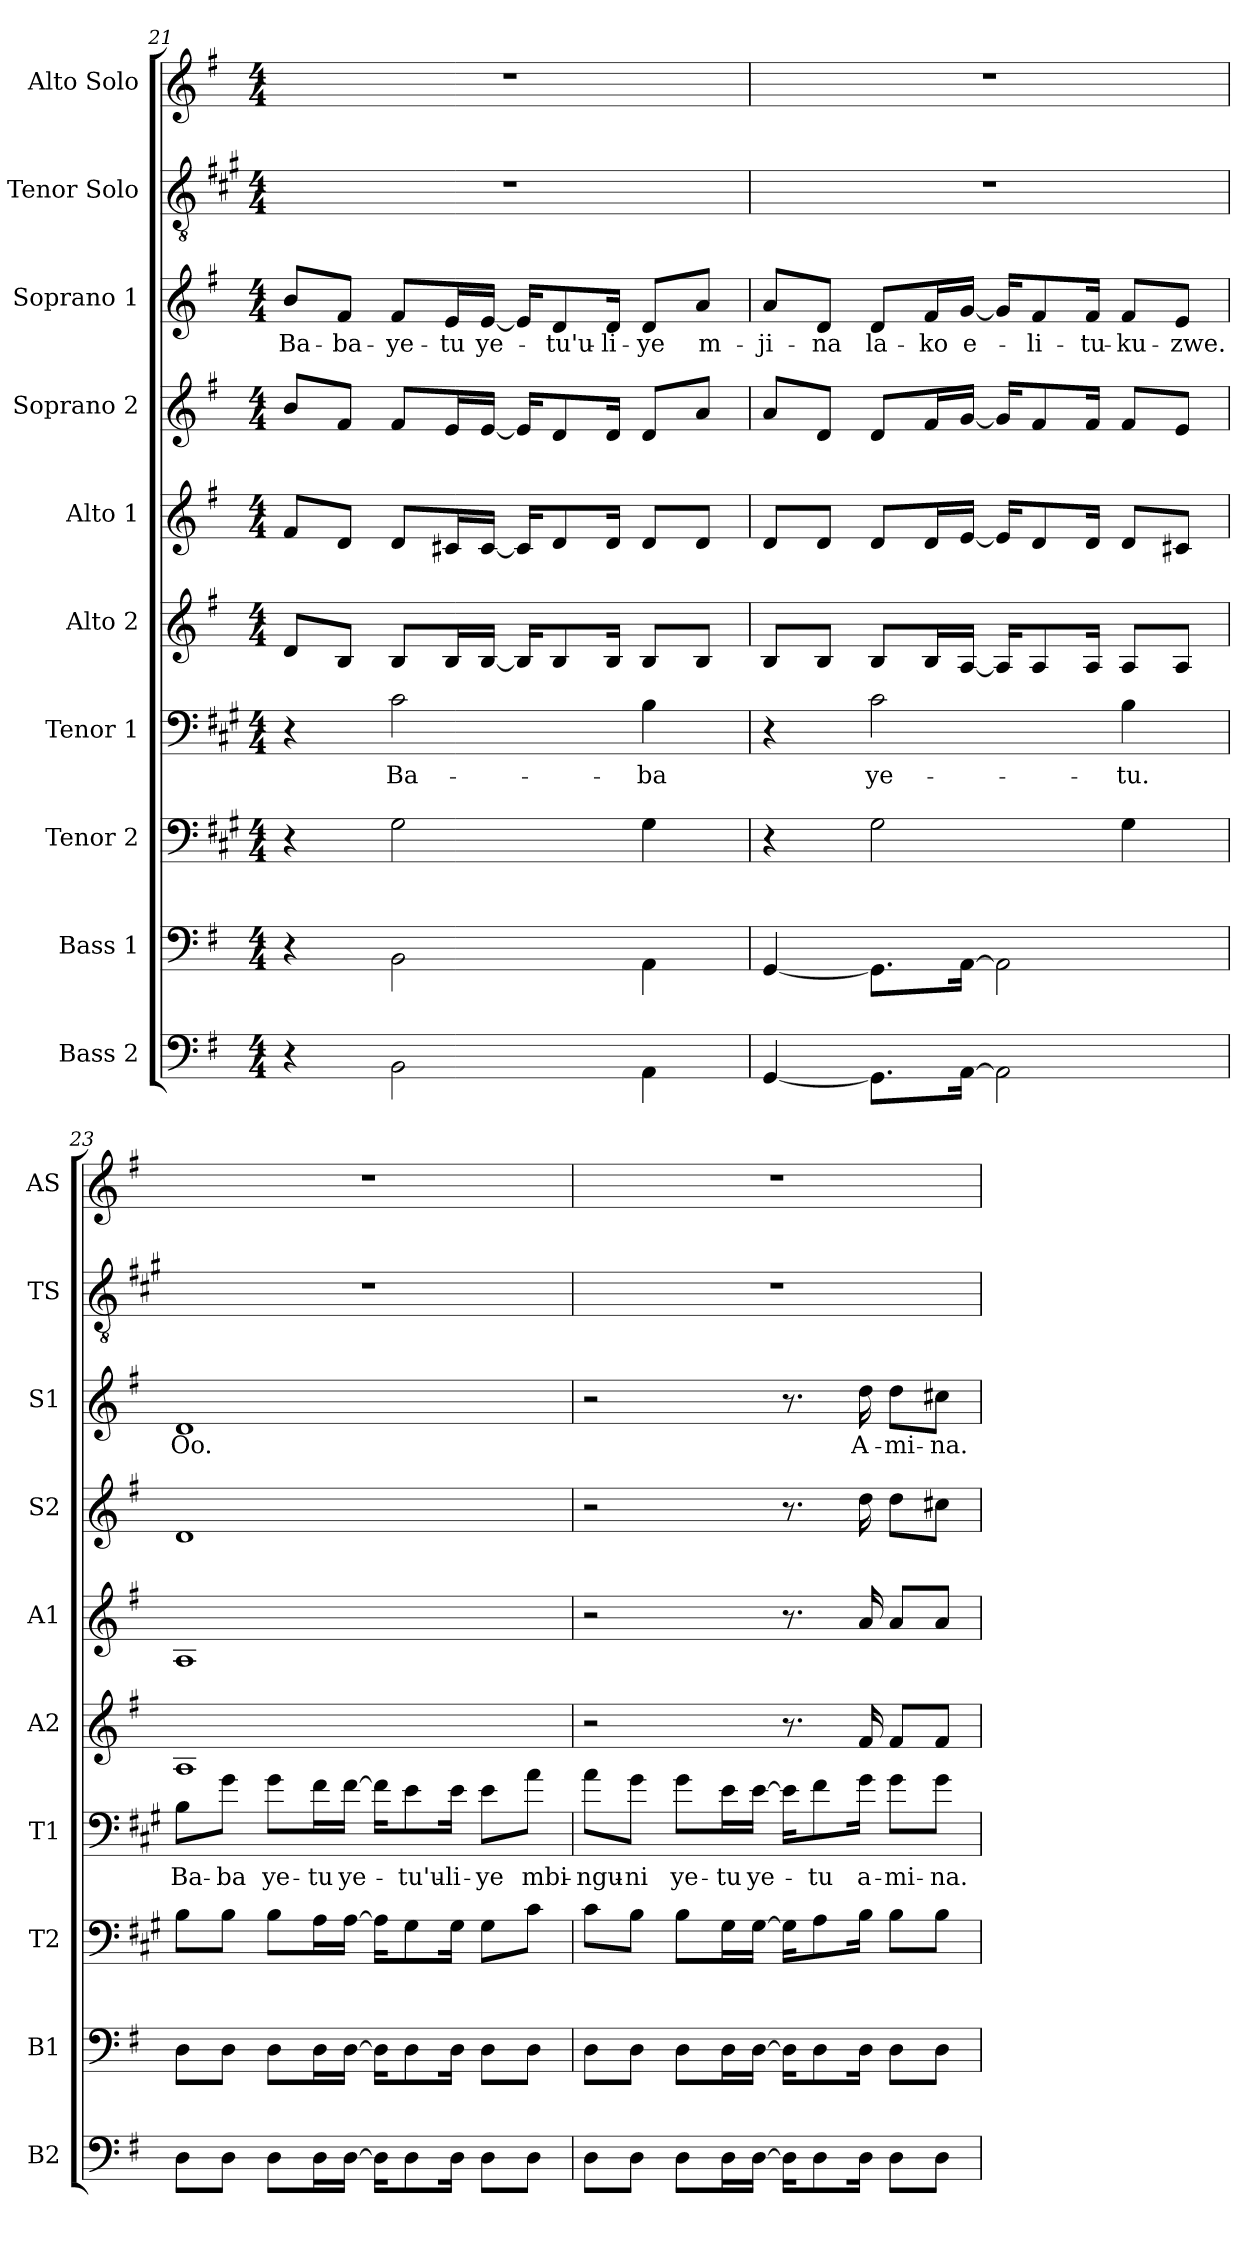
**kern	**kern	**kern	**kern	**text	**kern	**kern	**kern	**kern	**text	**kern	**kern
*part10	*part9	*part8	*part7	*part7	*part6	*part5	*part4	*part3	*part3	*part2	*part1
*staff10	*staff9	*staff8	*staff7	*staff7	*staff6	*staff5	*staff4	*staff3	*staff3	*staff2	*staff1
*I"Bass 2	*I"Bass 1	*I"Tenor 2	*I"Tenor 1	*	*I"Alto 2	*I"Alto 1	*I"Soprano 2	*I"Soprano 1	*	*I"Tenor Solo	*I"Alto Solo
*I'B2	*I'B1	*I'T2	*I'T1	*	*I'A2	*I'A1	*I'S2	*I'S1	*	*I'TS	*I'AS
!!LO:PB:g=z
*clefF4	*clefF4	*clefF4	*clefF4	*	*clefG2	*clefG2	*clefG2	*clefG2	*	*clefGv2	*clefG2
*	*	*ITrd1c2	*ITrd1c2	*	*	*	*	*	*	*ITrd1c2	*
*k[f#]	*k[f#]	*k[f#]	*k[f#]	*	*k[f#]	*k[f#]	*k[f#]	*k[f#]	*	*k[f#]	*k[f#]
*M4/4	*M4/4	*M4/4	*M4/4	*	*M4/4	*M4/4	*M4/4	*M4/4	*	*M4/4	*M4/4
=21	=21	=21	=21	=21	=21	=21	=21	=21	=21	=21	=21
!	!	!	!	!	!	!	!	!	!LO:LY:b	!	!
4r	4r	4r	4r	.	8d/L	8f#/L	8b/L	8b/L	Ba-	1r	1r
!	!	!	!	!	!	!	!	!	!LO:LY:b	!	!
.	.	.	.	.	8B/J	8d/J	8f#/J	8f#/J	-ba-	.	.
!	!	!	!	!LO:LY:b	!	!	!	!	!LO:LY:b	!	!
2BB\	2BB\	2F#\	2B\	Ba-	8B/L	8d/L	8f#/L	8f#/L	-ye-	.	.
!	!	!	!	!	!	!	!	!	!LO:LY:b	!	!
.	.	.	.	.	16B/L	16c#X/L	16e/L	16e/L	-tu	.	.
!	!	!	!	!	!	!	!	!	!LO:LY:b	!	!
.	.	.	.	.	[16B/JJ	[16c#/JJ	[16e/JJ	[16e/JJ	ye-	.	.
.	.	.	.	.	16B/KL]	16c#/KL]	16e/KL]	16e/KL]	.	.	.
!	!	!	!	!	!	!	!	!	!LO:LY:b	!	!
.	.	.	.	.	8B/	8d/	8d/	8d/	-tu'u-	.	.
!	!	!	!	!	!	!	!	!	!LO:LY:b	!	!
.	.	.	.	.	16B/Jk	16d/Jk	16d/Jk	16d/Jk	-li-	.	.
!	!	!	!	!LO:LY:b	!	!	!	!	!LO:LY:b	!	!
4AA\	4AA\	4F#\	4A\	-ba	8B/L	8d/L	8d/L	8d/L	-ye	.	.
!	!	!	!	!	!	!	!	!	!LO:LY:b	!	!
.	.	.	.	.	8B/J	8d/J	8a/J	8a/J	m-	.	.
=22	=22	=22	=22	=22	=22	=22	=22	=22	=22	=22	=22
!	!	!	!	!	!	!	!	!	!LO:LY:b	!	!
[4GG/	[4GG/	4r	4r	.	8B/L	8d/L	8a/L	8a/L	-ji-	1r	1r
!	!	!	!	!	!	!	!	!	!LO:LY:b	!	!
.	.	.	.	.	8B/J	8d/J	8d/J	8d/J	-na	.	.
!	!	!	!	!LO:LY:b	!	!	!	!	!LO:LY:b	!	!
8.GG\L]	8.GG\L]	2F#\	2B\	ye-	8B/L	8d/L	8d/L	8d/L	la-	.	.
!	!	!	!	!	!	!	!	!	!LO:LY:b	!	!
.	.	.	.	.	16B/L	16d/L	16f#/L	16f#/L	-ko	.	.
!	!	!	!	!	!	!	!	!	!LO:LY:b	!	!
[16AA\Jk	[16AA\Jk	.	.	.	[16A/JJ	[16e/JJ	[16g/JJ	[16g/JJ	e-	.	.
2AA\]	2AA\]	.	.	.	16A/KL]	16e/KL]	16g/KL]	16g/KL]	.	.	.
!	!	!	!	!	!	!	!	!	!LO:LY:b	!	!
.	.	.	.	.	8A/	8d/	8f#/	8f#/	-li-	.	.
!	!	!	!	!	!	!	!	!	!LO:LY:b	!	!
.	.	.	.	.	16A/Jk	16d/Jk	16f#/Jk	16f#/Jk	-tu-	.	.
!	!	!	!	!LO:LY:b	!	!	!	!	!LO:LY:b	!	!
.	.	4F#\	4A\	-tu.	8A/L	8d/L	8f#/L	8f#/L	-ku-	.	.
!	!	!	!	!	!	!	!	!	!LO:LY:b	!	!
.	.	.	.	.	8A/J	8c#X/J	8e/J	8e/J	-zwe.	.	.
!!LO:PB:g=z
=23	=23	=23	=23	=23	=23	=23	=23	=23	=23	=23	=23
!	!	!	!	!LO:LY:b	!	!	!	!	!LO:LY:b	!	!
8D\L	8D\L	8A\L	8A\L	Ba-	1A	1A	1d	1d	Oo.	1r	1r
!	!	!	!	!LO:LY:b	!	!	!	!	!	!	!
8D\J	8D\J	8A\J	8f#\J	-ba	.	.	.	.	.	.	.
!	!	!	!	!LO:LY:b	!	!	!	!	!	!	!
8D\L	8D\L	8A\L	8f#\L	ye-	.	.	.	.	.	.	.
!	!	!	!	!LO:LY:b	!	!	!	!	!	!	!
16D\L	16D\L	16G\L	16e\L	-tu	.	.	.	.	.	.	.
!	!	!	!	!LO:LY:b	!	!	!	!	!	!	!
[16D\JJ	[16D\JJ	[16G\JJ	[16e\JJ	ye-	.	.	.	.	.	.	.
16D\KL]	16D\KL]	16G\KL]	16e\KL]	.	.	.	.	.	.	.	.
!	!	!	!	!LO:LY:b	!	!	!	!	!	!	!
8D\	8D\	8F#\	8d\	-tu'u-	.	.	.	.	.	.	.
!	!	!	!	!LO:LY:b	!	!	!	!	!	!	!
16D\Jk	16D\Jk	16F#\Jk	16d\Jk	-li-	.	.	.	.	.	.	.
!	!	!	!	!LO:LY:b	!	!	!	!	!	!	!
8D\L	8D\L	8F#\L	8d\L	-ye	.	.	.	.	.	.	.
!	!	!	!	!LO:LY:b	!	!	!	!	!	!	!
8D\J	8D\J	8B\J	8g\J	mbi-	.	.	.	.	.	.	.
=24	=24	=24	=24	=24	=24	=24	=24	=24	=24	=24	=24
!	!	!	!	!LO:LY:b	!	!	!	!	!	!	!
8D\L	8D\L	8B\L	8g\L	-ngu-	2r	2r	2r	2r	.	1r	1r
!	!	!	!	!LO:LY:b	!	!	!	!	!	!	!
8D\J	8D\J	8A\J	8f#\J	-ni	.	.	.	.	.	.	.
!	!	!	!	!LO:LY:b	!	!	!	!	!	!	!
8D\L	8D\L	8A\L	8f#\L	ye-	.	.	.	.	.	.	.
!	!	!	!	!LO:LY:b	!	!	!	!	!	!	!
16D\L	16D\L	16F#\L	16d\L	-tu	.	.	.	.	.	.	.
!	!	!	!	!LO:LY:b	!	!	!	!	!	!	!
[16D\JJ	[16D\JJ	[16F#\JJ	[16d\JJ	ye-	.	.	.	.	.	.	.
16D\KL]	16D\KL]	16F#\KL]	16d\KL]	.	8.r	8.r	8.r	8.r	.	.	.
!	!	!	!	!LO:LY:b	!	!	!	!	!	!	!
8D\	8D\	8G\	8e\	-tu	.	.	.	.	.	.	.
!	!	!	!	!LO:LY:b	!	!	!	!	!LO:LY:b	!	!
16D\Jk	16D\Jk	16A\Jk	16f#\Jk	a-	16f#/	16a/	16dd\	16dd\	A-	.	.
!	!	!	!	!LO:LY:b	!	!	!	!	!LO:LY:b	!	!
8D\L	8D\L	8A\L	8f#\L	-mi-	8f#/L	8a/L	8dd\L	8dd\L	-mi-	.	.
!	!	!	!	!LO:LY:b	!	!	!	!	!LO:LY:b	!	!
8D\J	8D\J	8A\J	8f#\J	-na.	8f#/J	8a/J	8cc#X\J	8cc#X\J	-na.	.	.
=	=	=	=	=	=	=	=	=	=	=	=
*-	*-	*-	*-	*-	*-	*-	*-	*-	*-	*-	*-
